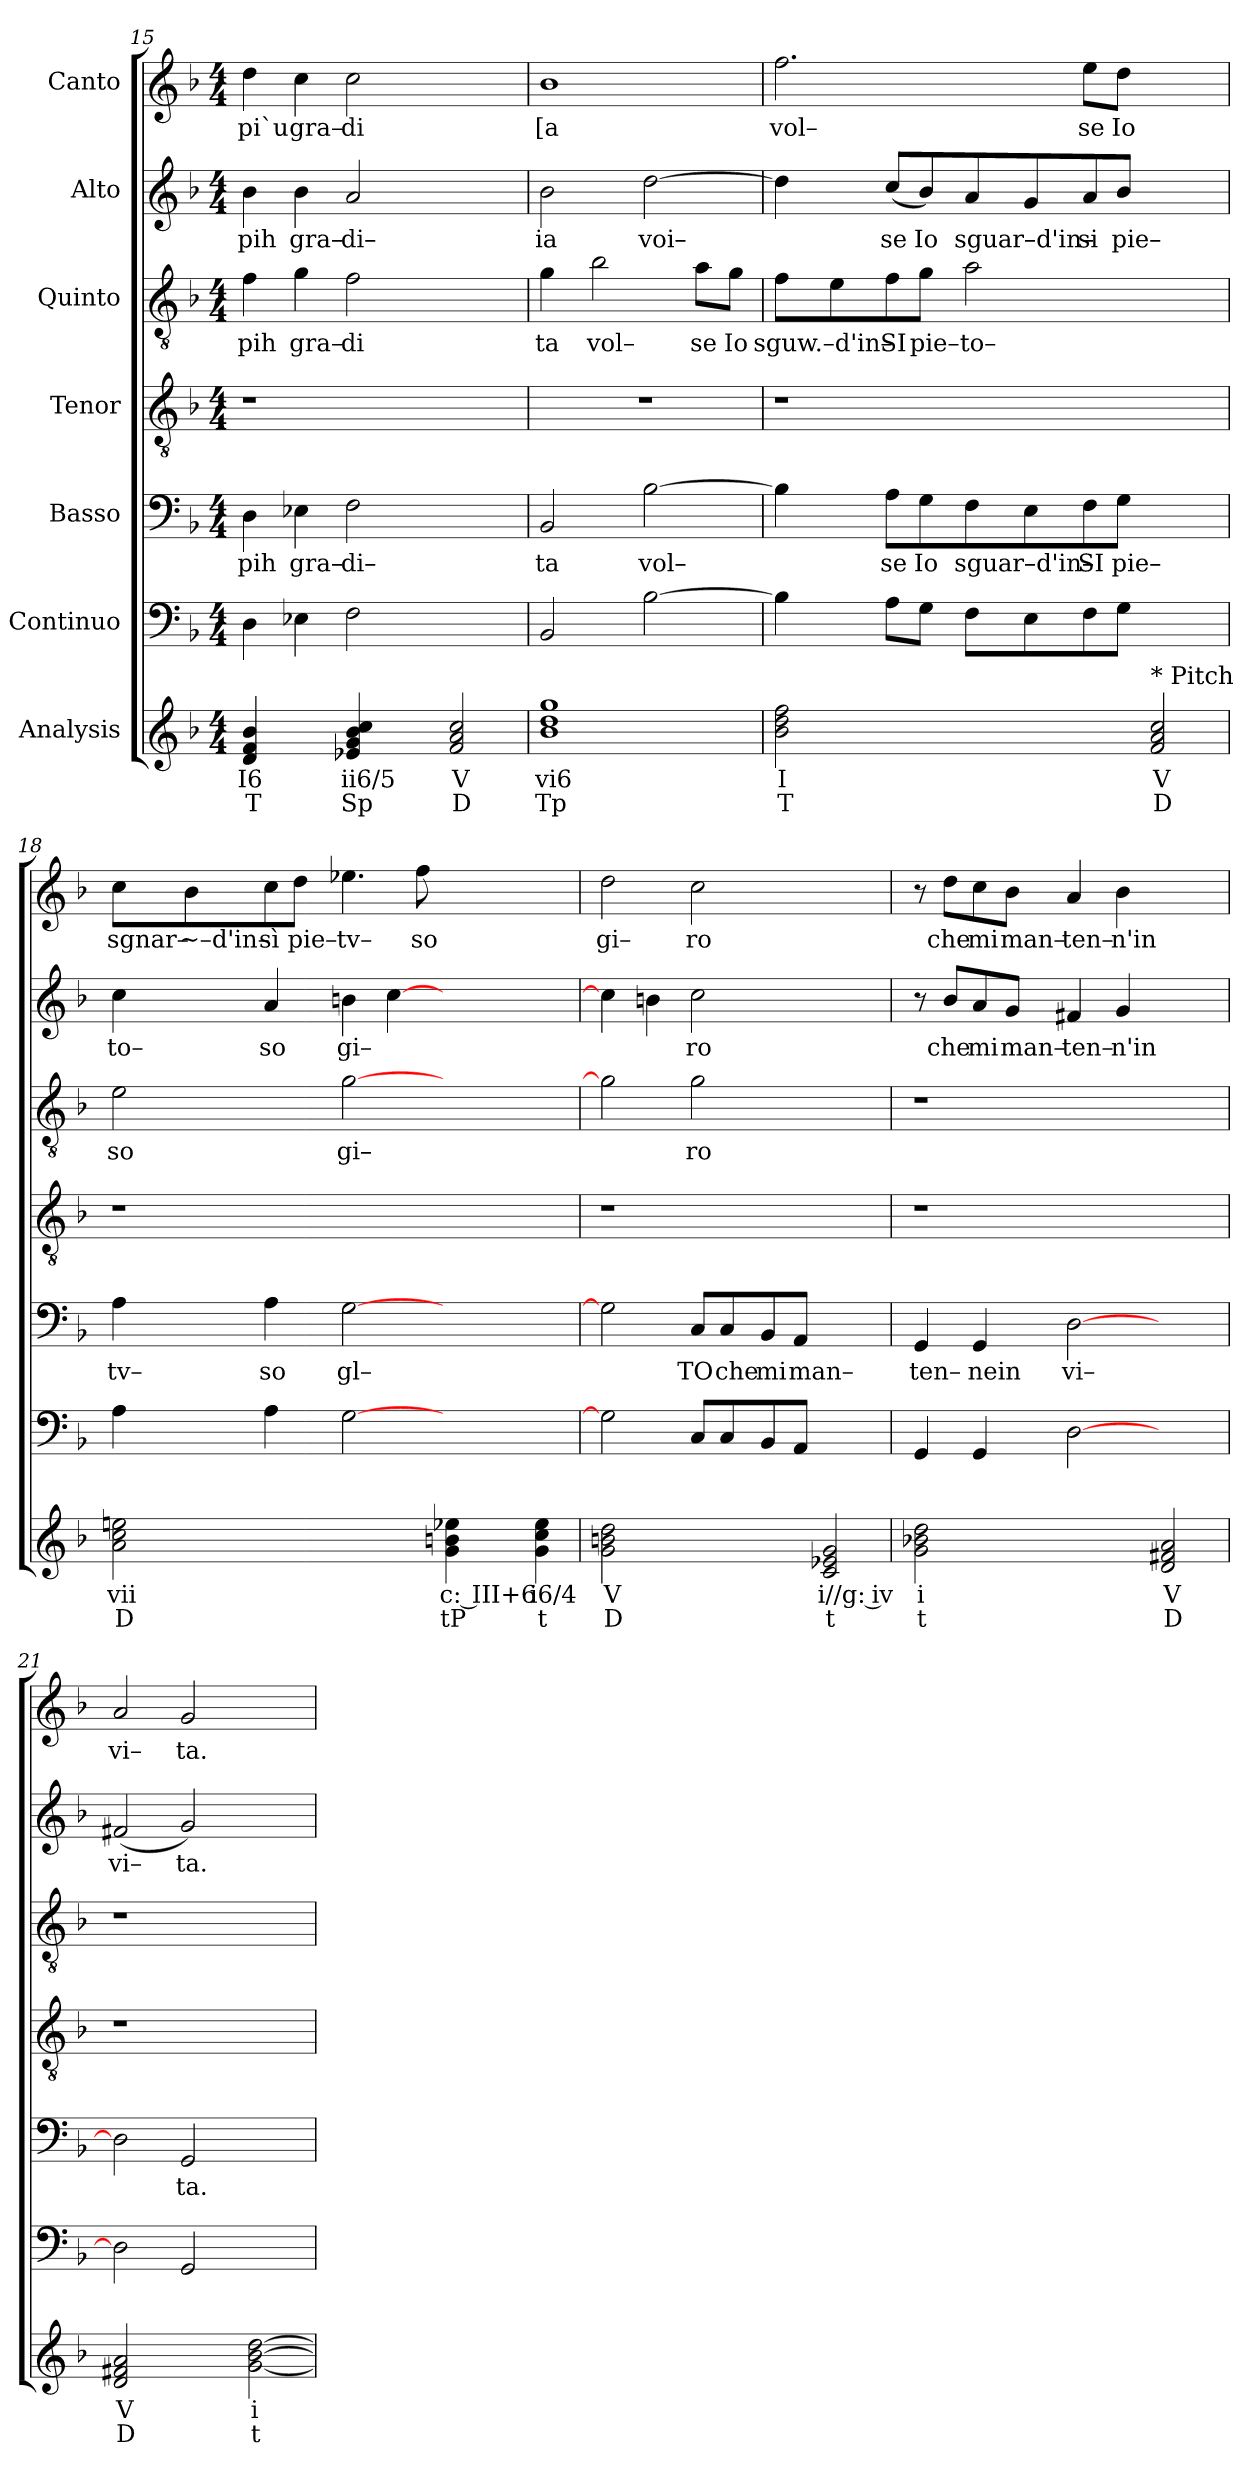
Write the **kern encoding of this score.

**kern	**text	**text	**kern	**kern	**text	**kern	**kern	**text	**kern	**text	**kern	**text
*part7	*part7	*part7	*part6	*part5	*part5	*part4	*part3	*part3	*part2	*part2	*part1	*part1
*staff7	*staff7	*staff7	*staff6	*staff5	*staff5	*staff4	*staff3	*staff3	*staff2	*staff2	*staff1	*staff1
*I"Analysis	*	*	*I"Continuo	*I"Basso	*	*I"Tenor	*I"Quinto	*	*I"Alto	*	*I"Canto	*
*	*	*	*clefF4	*clefF4	*	*clefGv2	*clefGv2	*	*clefG2	*	*clefG2	*
*k[b-]	*	*	*k[b-]	*k[b-]	*	*k[b-]	*k[b-]	*	*k[b-]	*	*k[b-]	*
*	*	*	*F:	*F:	*	*F:	*F:	*	*F:	*	*F:	*
*M4/4	*	*	*M4/4	*M4/4	*	*M4/4	*M4/4	*	*M4/4	*	*M4/4	*
=15	=15	=15	=15	=15	=15	=15	=15	=15	=15	=15	=15	=15
!	!	!	!	!	!LO:LY:b	!	!	!	!	!	!	!
!	!	!	!	!	!	!	!	!LO:LY:b	!	!	!	!
!	!	!	!	!	!	!	!	!	!	!LO:LY:b	!	!
!	!	!	!	!	!	!	!	!	!	!	!	!LO:LY:b
4d 4f 4b-	I6	T	4D\	4D\	pih	1r	4f\	pih	4b-\	pih	4dd\	pi`u
!	!	!	!	!	!LO:LY:b	!	!	!	!	!	!	!
!	!	!	!	!	!	!	!	!LO:LY:b	!	!	!	!
!	!	!	!	!	!	!	!	!	!	!LO:LY:b	!	!
!	!	!	!	!	!	!	!	!	!	!	!	!LO:LY:b
4ryy	.	.	4E-X\	4E-X\	gra–	.	4g\	gra–	4b-\	gra–	4cc\	gra–
!	!	!	!	!	!LO:LY:b	!	!	!	!	!	!	!
!	!	!	!	!	!	!	!	!LO:LY:b	!	!	!	!
!	!	!	!	!	!	!	!	!	!	!LO:LY:b	!	!
!	!	!	!	!	!	!	!	!	!	!	!	!LO:LY:b
4e-X 4g 4b- 4cc	ii6/5	Sp	2F\	2F\	di–	.	2f\	di	2a/	di–	2cc\	di
4ryy	.	.	.	.	.	.	.	.	.	.	.	.
2f 2a 2cc	V	D	2ryy	2ryy	.	2ryy	2ryy	.	2ryy	.	2ryy	.
=16	=16	=16	=16	=16	=16	=16	=16	=16	=16	=16	=16	=16
!	!	!	!	!	!LO:LY:b	!	!	!	!	!	!	!
!	!	!	!	!	!	!	!	!LO:LY:b	!	!	!	!
!	!	!	!	!	!	!	!	!	!	!LO:LY:b	!	!
!	!	!	!	!	!	!	!	!	!	!	!	!LO:LY:b
1b- 1dd 1gg	vi6	Tp	2BB-/	2BB-/	ta	1r	4g\	ta	2b-\	ia	1b-	[a
!	!	!	!	!	!	!	!	!LO:LY:b	!	!	!	!
.	.	.	.	.	.	.	2b-\	vol–	.	.	.	.
!	!	!	!	!	!LO:LY:b	!	!	!	!	!	!	!
!	!	!	!	!	!	!	!	!	!	!LO:LY:b	!	!
.	.	.	[2B-\	[2B-\	vol–	.	.	.	[2dd\	voi–	.	.
!	!	!	!	!	!	!	!	!LO:LY:b	!	!	!	!
.	.	.	.	.	.	.	8a\L	se	.	.	.	.
!	!	!	!	!	!	!	!	!LO:LY:b	!	!	!	!
.	.	.	.	.	.	.	8g\J	Io	.	.	.	.
=17	=17	=17	=17	=17	=17	=17	=17	=17	=17	=17	=17	=17
!	!	!	!	!	!	!	!	!LO:LY:b	!	!	!	!
!	!	!	!	!	!	!	!	!	!	!	!	!LO:LY:b
2b- 2dd 2ff	I	T	4B-\]	4B-\]	.	1r	8f\L	sguw.–d'in–	4dd\]	.	2.ff\	vol–
.	.	.	.	.	.	.	8e\	.	.	.	.	.
!	!	!	!	!	!LO:LY:b	!	!	!	!	!	!	!
!	!	!	!	!	!	!	!	!LO:LY:b	!	!	!	!
!	!	!	!	!	!	!	!	!	!	!LO:LY:b	!	!
.	.	.	8A\L	8A\L	se	.	8f\	SI	(<8cc/L	se	.	.
!	!	!	!	!	!LO:LY:b	!	!	!	!	!	!	!
!	!	!	!	!	!	!	!	!LO:LY:b	!	!	!	!
!	!	!	!	!	!	!	!	!	!	!LO:LY:b	!	!
.	.	.	8G\J	8G\	Io	.	8g\J	pie–	8b-/)	Io	.	.
!	!	!	!	!	!LO:LY:b	!	!	!	!	!	!	!
!	!	!	!	!	!	!	!	!LO:LY:b	!	!	!	!
!	!	!	!	!	!	!	!	!	!	!LO:LY:b	!	!
2ryy	.	.	8F\L	8F\	sguar–d'in–	.	2a\	to–	8a/	sguar–d'in–	.	.
.	.	.	8E\	8E\	.	.	.	.	8g/	.	.	.
!	!	!	!	!	!LO:LY:b	!	!	!	!	!	!	!
!	!	!	!	!	!	!	!	!	!	!LO:LY:b	!	!
!	!	!	!	!	!	!	!	!	!	!	!	!LO:LY:b
.	.	.	8F\	8F\	SI	.	.	.	8a/	si	8ee\L	se
!	!	!	!	!	!LO:LY:b	!	!	!	!	!	!	!
!	!	!	!	!	!	!	!	!	!	!LO:LY:b	!	!
!	!	!	!	!	!	!	!	!	!	!	!	!LO:LY:b
.	.	.	8G\J	8G\J	pie–	.	.	.	8b-/J	pie–	8dd\J	Io
!LO:TX:a:t=* Pitch	!	!	!	!	!	!	!	!	!	!	!	!
2f 2a 2cc	V	D	2ryy	2ryy	.	2ryy	2ryy	.	2ryy	.	2ryy	.
=18	=18	=18	=18	=18	=18	=18	=18	=18	=18	=18	=18	=18
!	!	!	!	!	!LO:LY:b	!	!	!	!	!	!	!
!	!	!	!	!	!	!	!	!LO:LY:b	!	!	!	!
!	!	!	!	!	!	!	!	!	!	!LO:LY:b	!	!
!	!	!	!	!	!	!	!	!	!	!	!	!LO:LY:b
2a 2cc 2een	vii	D	4A\	4A\	tv–	1r	2e\	so	4cc\	to–	8cc\L	sgnar–
!	!	!	!	!	!	!	!	!	!	!	!	!LO:LY:b
.	.	.	.	.	.	.	.	.	.	.	8b-\	~–d'in–
!	!	!	!	!	!LO:LY:b	!	!	!	!	!	!	!
!	!	!	!	!	!	!	!	!	!	!LO:LY:b	!	!
!	!	!	!	!	!	!	!	!	!	!	!	!LO:LY:b
.	.	.	4A\	4A\	so	.	.	.	4a/	so	8cc\	sì
!	!	!	!	!	!	!	!	!	!	!	!	!LO:LY:b
.	.	.	.	.	.	.	.	.	.	.	8dd\J	pie–
!	!	!	!	!	!LO:LY:b	!	!	!	!	!	!	!
!	!	!	!	!	!	!	!	!LO:LY:b	!	!	!	!
!	!	!	!	!	!	!	!	!	!	!LO:LY:b	!	!
!	!	!	!	!	!	!	!	!	!	!	!	!LO:LY:b
2ryy	.	.	[2G\	[2G\	gl–	.	[2g\	gi–	4bn\	gi–	4.ee-X\	tv–
.	.	.	.	.	.	.	.	.	[4cc\	.	.	.
!	!	!	!	!	!	!	!	!	!	!	!	!LO:LY:b
.	.	.	.	.	.	.	.	.	.	.	8ff\	so
4g 4bn 4ee-X	c: III+6	tP	2.ryy	2.ryy	.	2.ryy	2.ryy	.	2.ryy	.	2.ryy	.
4ryy	.	.	.	.	.	.	.	.	.	.	.	.
4g 4cc 4ee-	i6/4	t	.	.	.	.	.	.	.	.	.	.
=19	=19	=19	=19	=19	=19	=19	=19	=19	=19	=19	=19	=19
!	!	!	!	!	!	!	!	!	!	!	!	!LO:LY:b
2g 2bn 2dd	V	D	2G\]	2G\]	.	1r	2g\]	.	4cc\]	.	2dd\	gi–
.	.	.	.	.	.	.	.	.	4bn\	.	.	.
!	!	!	!	!	!LO:LY:b	!	!	!	!	!	!	!
!	!	!	!	!	!	!	!	!LO:LY:b	!	!	!	!
!	!	!	!	!	!	!	!	!	!	!LO:LY:b	!	!
!	!	!	!	!	!	!	!	!	!	!	!	!LO:LY:b
2ryy	.	.	8C/L	8C/L	TO	.	2g\	ro	2cc\	ro	2cc\	ro
!	!	!	!	!	!LO:LY:b	!	!	!	!	!	!	!
.	.	.	8C/	8C/	che	.	.	.	.	.	.	.
!	!	!	!	!	!LO:LY:b	!	!	!	!	!	!	!
.	.	.	8BB-/	8BB-/	mi	.	.	.	.	.	.	.
!	!	!	!	!	!LO:LY:b	!	!	!	!	!	!	!
.	.	.	8AA/J	8AA/J	man–	.	.	.	.	.	.	.
2c 2e-X 2g	i//g: iv	t	2ryy	2ryy	.	2ryy	2ryy	.	2ryy	.	2ryy	.
=20	=20	=20	=20	=20	=20	=20	=20	=20	=20	=20	=20	=20
!	!	!	!	!	!LO:LY:b	!	!	!	!	!	!	!
2g 2b-X 2dd	i	t	4GG/	4GG/	ten–	1r	1r	.	8r	.	8r	.
!	!	!	!	!	!	!	!	!	!	!LO:LY:b	!	!
!	!	!	!	!	!	!	!	!	!	!	!	!LO:LY:b
.	.	.	.	.	.	.	.	.	8b-/L	che	8dd\L	che
!	!	!	!	!	!LO:LY:b	!	!	!	!	!	!	!
!	!	!	!	!	!	!	!	!	!	!LO:LY:b	!	!
!	!	!	!	!	!	!	!	!	!	!	!	!LO:LY:b
.	.	.	4GG/	4GG/	nein	.	.	.	8a/	mi	8cc\	mi
!	!	!	!	!	!	!	!	!	!	!LO:LY:b	!	!
!	!	!	!	!	!	!	!	!	!	!	!	!LO:LY:b
.	.	.	.	.	.	.	.	.	8g/J	man–	8b-\J	man–
!	!	!	!	!	!LO:LY:b	!	!	!	!	!	!	!
!	!	!	!	!	!	!	!	!	!	!LO:LY:b	!	!
!	!	!	!	!	!	!	!	!	!	!	!	!LO:LY:b
2ryy	.	.	[2D\	[2D\	vi–	.	.	.	4f#X/	ten–	4a/	ten–
!	!	!	!	!	!	!	!	!	!	!LO:LY:b	!	!
!	!	!	!	!	!	!	!	!	!	!	!	!LO:LY:b
.	.	.	.	.	.	.	.	.	4g/	n'in	4b-\	n'in
2d 2f#X 2a	V	D	2ryy	2ryy	.	2ryy	2ryy	.	2ryy	.	2ryy	.
=21	=21	=21	=21	=21	=21	=21	=21	=21	=21	=21	=21	=21
!	!	!	!	!	!	!	!	!	!	!LO:LY:b	!	!
!	!	!	!	!	!	!	!	!	!	!	!	!LO:LY:b
2d 2f#X 2a	V	D	2D\]	2D\]	.	1r	1r	.	(<2f#X/	vi–	2a/	vi–
!	!	!	!	!	!LO:LY:b	!	!	!	!	!	!	!
!	!	!	!	!	!	!	!	!	!	!LO:LY:b	!	!
!	!	!	!	!	!	!	!	!	!	!	!	!LO:LY:b
2ryy	.	.	2GG/	2GG/	ta.	.	.	.	2g/)	ta.	2g/	ta.
[2g [2b- [2dd	i	t	2ryy	2ryy	.	2ryy	2ryy	.	2ryy	.	2ryy	.
=	=	=	=	=	=	=	=	=	=	=	=	=
*-	*-	*-	*-	*-	*-	*-	*-	*-	*-	*-	*-	*-
